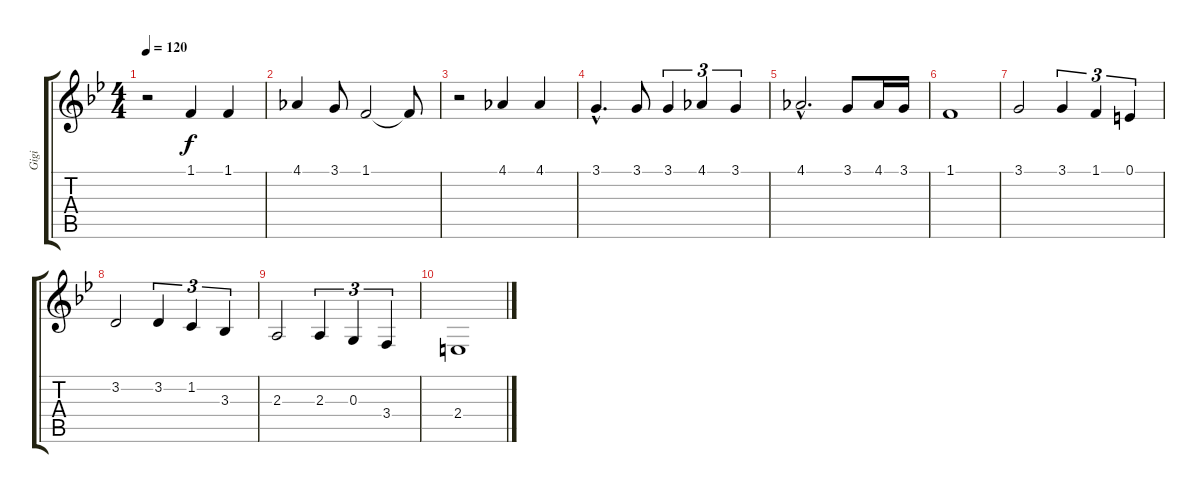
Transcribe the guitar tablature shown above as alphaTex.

\track ("Gigi" "Gigi") {instrument synthvoice}
\staff {score tabs}
\tuning (E4 B3 G3 D3 A2 E2) {hide}
\ts (4 4)
\tempo 120
\clef g2
\ks gminor
r.2{dy f} 1.1.4 1.1.4 |
4.1.4 3.1.8 1.1.2 1.1{t}.8 |
r.2 4.1.4 4.1.4 |
3.1{hac}.4{d} 3.1.8 3.1.4{tu (3 2)} 4.1.4{tu (3 2)} 3.1.4{tu (3 2)} |
4.1{hac}.2{d} 3.1.8 4.1.16 3.1.16 |
1.1.1 |
3.1.2 3.1.4{tu (3 2)} 1.1.4{tu (3 2)} 0.1.4{tu (3 2)} |
3.2.2 3.2.4{tu (3 2)} 1.2.4{tu (3 2)} 3.3.4{tu (3 2)} |
2.3.2 2.3.4{tu (3 2)} 0.3.4{tu (3 2)} 3.4.4{tu (3 2)} |
2.4.1
